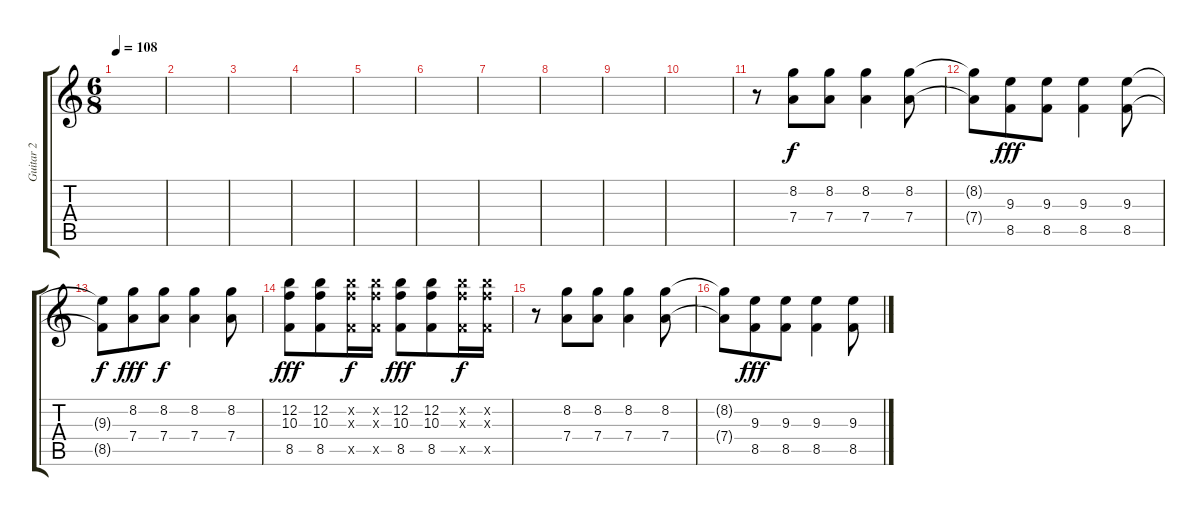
\track ("Guitar 2" "Guitar 2") {instrument electricguitarjazz}
\staff {score tabs}
\tuning (E4 B3 G3 D3 A2 E2) {hide}
\ts (6 8)
\tempo 108
\clef g2
\ks c
|
|
|
|
|
|
|
|
|
|
r.8{volume 5 instrument distortionguitar} (8.2 7.4).8 (8.2 7.4).8 (8.2 7.4).4 (8.2 7.4).8 |
(8.2{t} 7.4{t}).8 (9.3 8.5).8{dy fff volume 7} (9.3 8.5).8 (9.3 8.5).4 (9.3 8.5).8 |
(9.3{t} 8.5{t}).8{dy f} (8.2 7.4).8{dy fff volume 5} (8.2 7.4).8{dy f} (8.2 7.4).4 (8.2 7.4).8 |
(12.2 10.3 8.5).8{dy fff volume 7} (12.2 10.3 8.5).8 (12.2{x} 10.3{x} 8.5{x}).16{dy f} (12.2{x} 10.3{x} 8.5{x}).16 (12.2 10.3 8.5).8{dy fff} (12.2 10.3 8.5).8 (12.2{x} 10.3{x} 8.5{x}).16{dy f} (12.2{x} 10.3{x} 8.5{x}).16 |
r.8{volume 5 instrument distortionguitar} (8.2 7.4).8 (8.2 7.4).8 (8.2 7.4).4 (8.2 7.4).8 |
(8.2{t} 7.4{t}).8 (9.3 8.5).8{dy fff volume 7} (9.3 8.5).8 (9.3 8.5).4 (9.3 8.5).8
